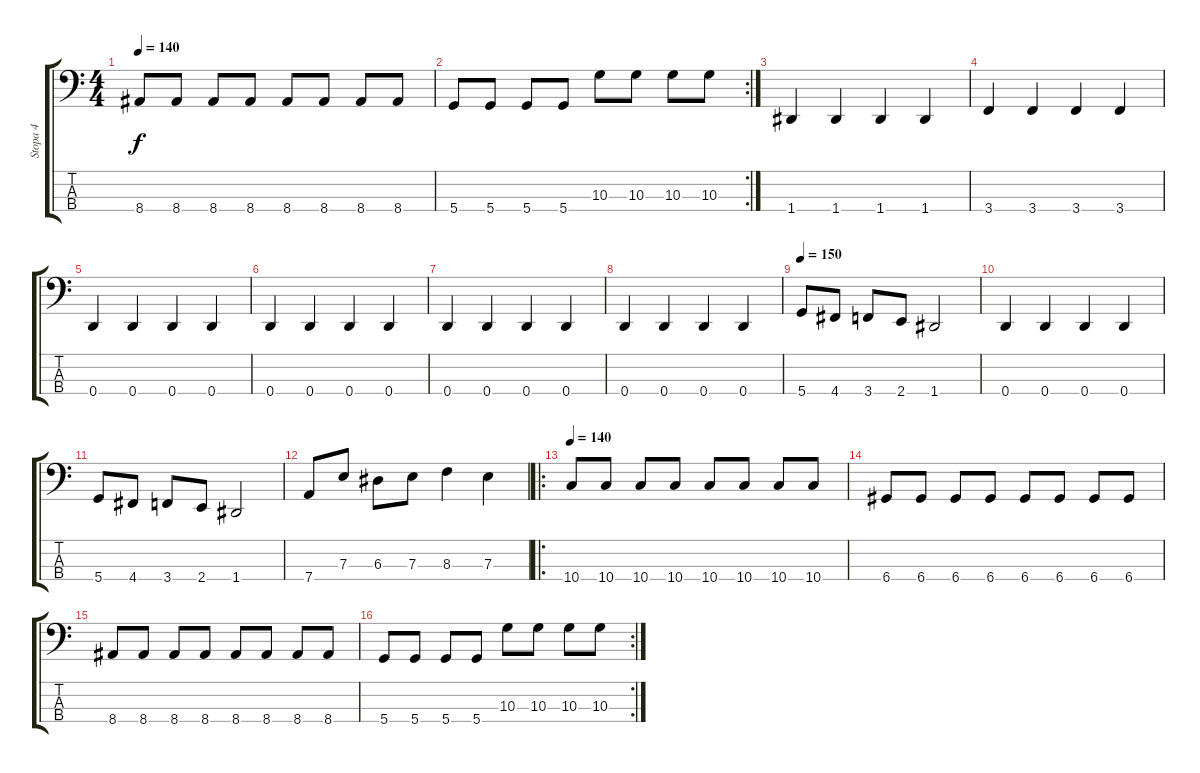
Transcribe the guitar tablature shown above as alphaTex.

\track ("Stopa 4" "Stopa 4") {instrument electricbassfinger}
\staff {score tabs}
\tuning (G2 D2 A1 D1) {hide}
\ts (4 4)
\tempo 140
\clef f4
\ks c
8.4.8{dy f} 8.4.8 8.4.8 8.4.8 8.4.8 8.4.8 8.4.8 8.4.8 |
\rc 2
5.4.8 5.4.8 5.4.8 5.4.8 10.3.8 10.3.8 10.3.8 10.3.8 |
1.4.4 1.4.4 1.4.4 1.4.4 |
3.4.4 3.4.4 3.4.4 3.4.4 |
0.4.4 0.4.4 0.4.4 0.4.4 |
0.4.4 0.4.4 0.4.4 0.4.4 |
0.4.4 0.4.4 0.4.4 0.4.4 |
0.4.4 0.4.4 0.4.4 0.4.4 |
\tempo 150
5.4.8 4.4.8 3.4.8 2.4.8 1.4.2 |
0.4.4 0.4.4 0.4.4 0.4.4 |
5.4.8 4.4.8 3.4.8 2.4.8 1.4.2 |
7.4.8 7.3.8 6.3.8 7.3.8 8.3.4 7.3.4 |
\ro
\tempo 140
10.4.8 10.4.8 10.4.8 10.4.8 10.4.8 10.4.8 10.4.8 10.4.8 |
6.4.8 6.4.8 6.4.8 6.4.8 6.4.8 6.4.8 6.4.8 6.4.8 |
8.4.8 8.4.8 8.4.8 8.4.8 8.4.8 8.4.8 8.4.8 8.4.8 |
\rc 2
5.4.8 5.4.8 5.4.8 5.4.8 10.3.8 10.3.8 10.3.8 10.3.8
